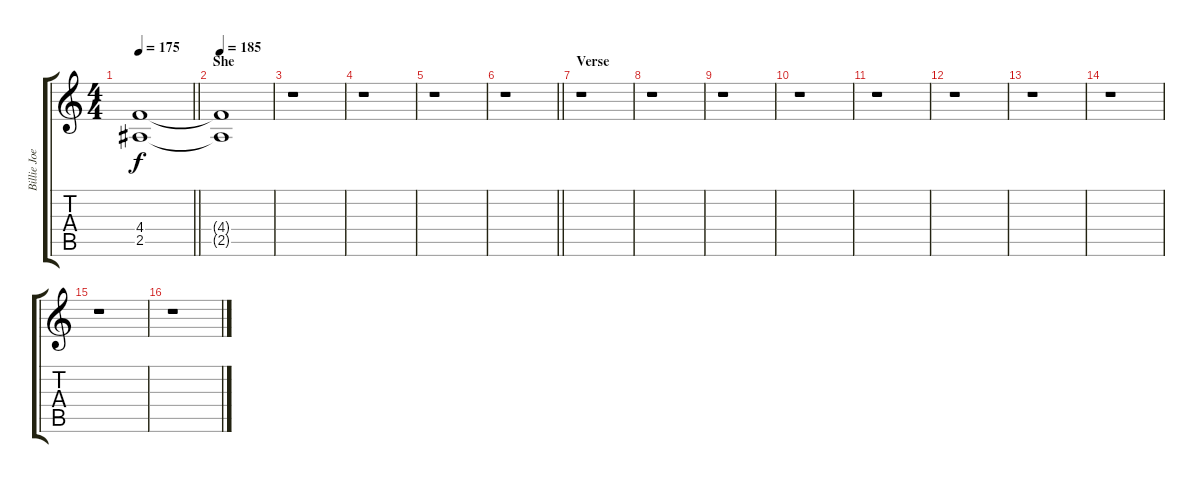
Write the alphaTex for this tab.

\track ("Billie Joe" "Billie Joe") {instrument distortionguitar}
\staff {score tabs}
\tuning (Eb4 Bb3 Gb3 Db3 Ab2 Eb2) {hide}
\ts (4 4)
\tempo 175
\clef g2
\barLineRight lightlight
\ks c
(4.4 2.5).1{dy f} |
\section ("" "She")
\tempo 185
(4.4{t} 2.5{t}).1 |
r.1 |
r.1 |
r.1 |
\barLineRight lightlight
r.1 |
\section ("" "Verse")
r.1 |
r.1 |
r.1 |
r.1 |
r.1 |
r.1 |
r.1 |
r.1 |
r.1 |
r.1
